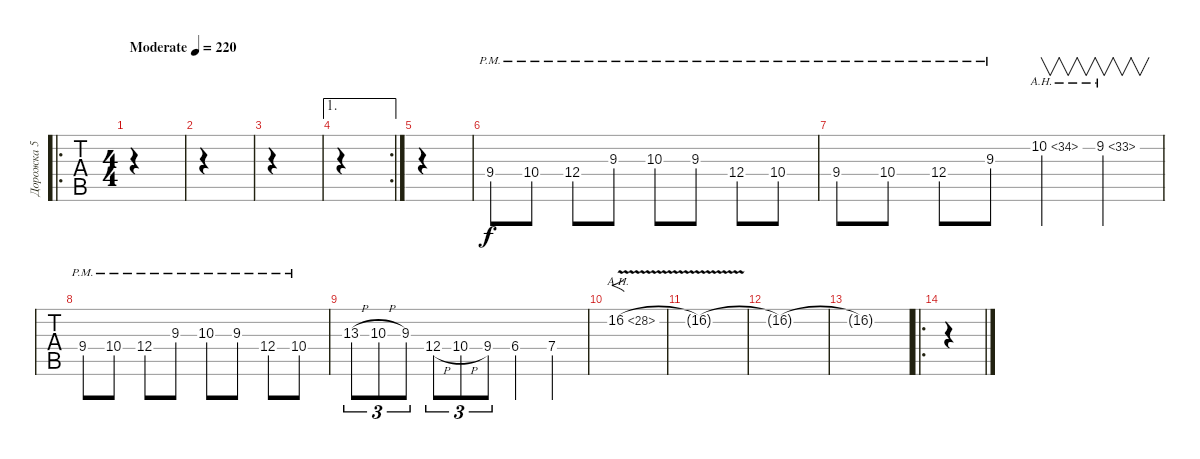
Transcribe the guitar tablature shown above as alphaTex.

\track ("Дорожка 5" "Дорожка 5") {instrument distortionguitar}
\staff {tabs}
\tuning (E4 B3 G3 D3 A2 E2) {hide}
\ro
\ts (4 4)
\tempo (220 "Moderate")
\clef g2
\ks c
|
|
|
\ae 1
\rc 2
|
|
9.4{pm}.8{volume 7} 10.4{pm}.8 12.4{pm}.8 9.3{pm}.8 10.3{pm}.8 9.3{pm}.8 12.4{pm}.8 10.4{pm}.8 |
9.4{pm}.8 10.4{pm}.8 12.4{pm}.8 9.3{pm}.8 10.2{ah 24}.4{v} 9.2{ah 24}.4{v} |
9.4{pm}.8 10.4{pm}.8 12.4{pm}.8 9.3{pm}.8 10.3{pm}.8 9.3{pm}.8 12.4{pm}.8 10.4{pm}.8 |
13.3{h}.8{tu (3 2)} 10.3{h}.8{tu (3 2)} 9.3.8{tu (3 2)} 12.4{h}.8{tu (3 2)} 10.4{h}.8{tu (3 2)} 9.4.8{tu (3 2)} 6.4.4 7.4.4 |
16.2{ah 12 v}.1{f volume 12} |
16.2{t}.1 |
16.2{t}.1 |
16.2{t}.1 |
\ro
